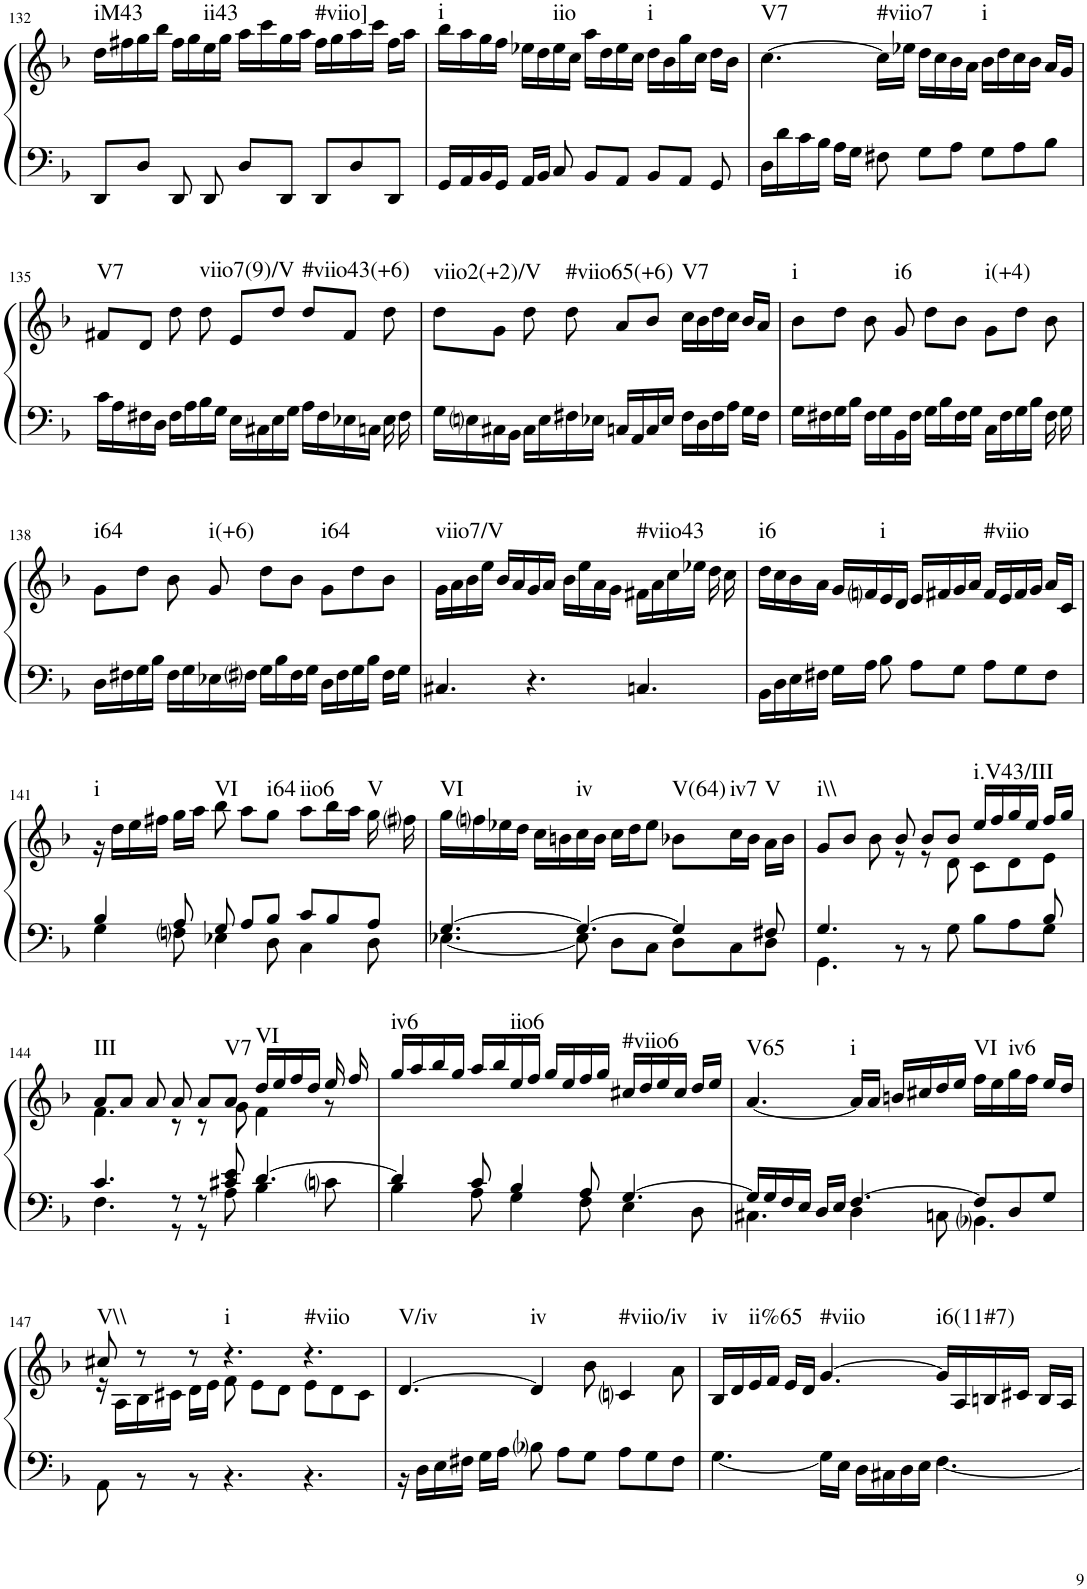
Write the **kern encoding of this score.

**kern	**kern	**harte
*part1	*part1	*part1
*staff2	*staff1	*
*I"Midi_2	*	*
!!LO:PB:g=z
*clefF4	*clefG2	*
*k[b-]	*k[b-]	*
*F:	*F:	*
*M9/8	*M9/8	*
=132	=132	=132
*	*^	*
!	!	!	!LO:H:n=1:kt=iM43
!	!	!	!LO:H:n=2:kt=ii43
!	!	!	!LO:H:n=3:kt=#viio]
8DD/L	1ryy	16dd\LL	N N N
.	.	16ff#X\	.
8D/J	.	16gg\	.
.	.	16bb-\JJ	.
8DD/	.	16ff#\LL	.
.	.	16gg\	.
8DD/	.	16ee\	.
.	.	16gg\JJ	.
8D/L	.	16aa\LL	.
.	.	16ccc\	.
8DD/J	.	16gg\	.
.	.	16aa\JJ	.
8DD/L	.	16ff#\LL	.
.	.	16gg\	.
8D/	.	16aa\	.
.	.	16ccc\JJ	.
8DD/J	8ryy	16ff#\LL	.
.	.	16aa\JJ	.
=133	=133	=133	=133
!	!	!	!LO:H:kt=i
*	*v	*v	*
16GG/LL	16bb-\LL	N
16AA/	16aa\	.
16BB-/	16gg\	.
16GG/JJ	16ff\JJ	.
16AA/LL	16ee-X\LL	.
16BB-/JJ	16dd\	.
!	!	!LO:H:kt=iio
8C/	16ee-\	N
.	16cc\JJ	.
8BB-/L	16aa\LL	.
.	16dd\	.
8AA/J	16ee-\	.
.	16cc\JJ	.
!	!	!LO:H:kt=i
8BB-/L	16dd\LL	N
.	16b-\	.
8AA/J	16gg\	.
.	16cc\JJ	.
8GG/	16dd\LL	.
.	16b-\JJ	.
=134	=134	=134
!	!	!LO:H:kt=V7
16D\LL	[4.cc\	N
16d\	.	.
16c\	.	.
16B-\JJ	.	.
16A\LL	.	.
16G\JJ	.	.
!	!	!LO:H:kt=#viio7
8F#X\	16cc\LL]	N
.	16ee-X\JJ	.
8G\L	16dd\LL	.
.	16cc\	.
8A\J	16b-\	.
.	16a\JJ	.
!	!	!LO:H:kt=i
8G\L	16b-\LL	N
.	16dd\	.
8A\	16cc\	.
.	16b-\JJ	.
8B-\J	16a/LL	.
.	16g/JJ	.
!!LO:LB:g=z
=135	=135	=135
!	!	!LO:H:kt=V7
16c\LL	8f#X/L	N
16A\	.	.
16F#X\	8d/J	.
16D\JJ	.	.
16F#\LL	8dd\	.
16A\	.	.
!	!	!LO:H:kt=viio7(9)/V
16B-\	8dd\	N
16G\JJ	.	.
16E\LL	8e/L	.
16C#X\	.	.
16E\	8dd/J	.
16G\JJ	.	.
!	!	!LO:H:kt=#viio43(+6)
16A\LL	8dd/L	N
16F#\	.	.
16E-X\	8f#/J	.
16Cn\JJ	.	.
16E-\	8dd\	.
16F#\	.	.
=136	=136	=136
!	!	!LO:H:kt=viio2(+2)/V
16G\LL	8dd\L	N
16Eni\	.	.
16C#X\	8g\J	.
16BB-\JJ	.	.
16C#\LL	8dd\	.
16E\	.	.
!	!	!LO:H:kt=#viio65(+6)
16F#X\	8dd\	N
16E-X\JJ	.	.
16Cn/LL	8a/L	.
16AA/	.	.
16C/	8b-/J	.
16E-/JJ	.	.
!	!	!LO:H:kt=V7
16F#\LL	16cc\LL	N
16D\	16b-\	.
16F#\	16dd\	.
16A\JJ	16cc\JJ	.
16G\LL	16b-/LL	.
16F#\JJ	16a/JJ	.
=137	=137	=137
!	!	!LO:H:kt=i
16G\LL	8b-\L	N
16F#X\	.	.
16G\	8dd\J	.
16B-\JJ	.	.
16F#\LL	8b-\	.
16G\	.	.
!	!	!LO:H:kt=i6
16BB-\	8g/	N
16F#\JJ	.	.
16G\LL	8dd\L	.
16B-\	.	.
16F#\	8b-\J	.
16G\JJ	.	.
!	!	!LO:H:kt=i(+4)
16C\LL	8g\L	N
16F#\	.	.
16G\	8dd\J	.
16B-\JJ	.	.
16F#\	8b-\	.
16G\	.	.
!!LO:LB:g=z
=138	=138	=138
!	!	!LO:H:kt=i64
16D\LL	8g\L	N
16F#X\	.	.
16G\	8dd\J	.
16B-\JJ	.	.
16F#\LL	8b-\	.
16G\	.	.
!	!	!LO:H:kt=i(+6)
16E-X\	8g/	N
16F#i\JJ	.	.
16G\LL	8dd\L	.
16B-\	.	.
16F#\	8b-\J	.
16G\JJ	.	.
!	!	!LO:H:kt=i64
16D\LL	8g\L	N
16F#\	.	.
16G\	8dd\	.
16B-\JJ	.	.
16F#\LL	8b-\J	.
16G\JJ	.	.
=139	=139	=139
!	!	!LO:H:kt=viio7/V
4.C#X/	16g\LL	N
.	16a\	.
.	16b-\	.
.	16ee\JJ	.
.	16b-/LL	.
.	16a/	.
4.r	16g/	.
.	16a/JJ	.
.	16b-\LL	.
.	16ee\	.
.	16a\	.
.	16g\JJ	.
!	!	!LO:H:kt=#viio43
4.Cn/	16f#X\LL	N
.	16a\	.
.	16cc\	.
.	16ee-X\JJ	.
.	16dd\	.
.	16cc\	.
=140	=140	=140
!	!	!LO:H:kt=i6
16BB-\LL	16dd\LL	N
16D\	16cc\	.
16E\	16b-\	.
16F#X\JJ	16a\JJ	.
16G\LL	16g/LL	.
16A\JJ	16fni/	.
!	!	!LO:H:kt=i
8B-\	16e/	N
.	16d/JJ	.
8A\L	16e/LL	.
.	16f#X/	.
8G\J	16g/	.
.	16a/JJ	.
!	!	!LO:H:kt=#viio
8A\L	16f#/LL	N
.	16e/	.
8G\	16f#/	.
.	16g/JJ	.
8F#\J	16a/LL	.
.	16c/JJ	.
!!LO:LB:g=z
=141	=141	=141
*^	*^	*
!	!	!	!	!LO:H:n=1:kt=i
!	!	!	!	!LO:H:n=2:kt=VI
!	!	!	!	!LO:H:n=3:kt=i64
!	!	!	!	!LO:H:n=4:kt=iio6
!	!	!	!	!LO:H:n=5:kt=V
4B-/	4G\	1ryy	16r	N N N N N
.	.	.	16dd\LL	.
.	.	.	16ee\	.
.	.	.	16ff#X\JJ	.
8A/	8Fni\	.	16gg\LL	.
.	.	.	16aa\JJ	.
8G/	4E-X\	.	8bb-\	.
8A/L	.	.	8aa\L	.
8B-/J	8D\	.	8gg\J	.
8c/L	4C\	.	8aa\L	.
8B-/	.	.	16bb-\L	.
.	.	.	16aa\JJ	.
8A/J	8D\	8ryy	16gg\	.
.	.	.	16ff#i\	.
=142	=142	=142	=142	=142
!	!	!	!	!LO:H:n=1:kt=VI
!	!	!	!	!LO:H:n=2:kt=iv
!	!	!	!	!LO:H:n=3:kt=V(64)
!	!	!	!	!LO:H:n=4:kt=iv7
!	!	!	!	!LO:H:n=5:kt=V
[4.G/	[4.E-X\	1ryy	16gg\LL	N N N N N
.	.	.	16ffni\	.
.	.	.	16ee-X\	.
.	.	.	16dd\JJ	.
.	.	.	16cc\LL	.
.	.	.	16bn\	.
4.G/_	8E-\]	.	16cc\	.
.	.	.	16b\JJ	.
.	8D\L	.	16cc\LL	.
.	.	.	16dd\J	.
.	8C\J	.	8ee-\J	.
4G/]	8D\L	.	8b-X\L	.
.	8C\	.	16cc\L	.
.	.	.	16b-\JJ	.
8F#X/	8D\J	8ryy	16a\LL	.
.	.	.	16b-\JJ	.
=143	=143	=143	=143	=143
!	!	!	!	!LO:H:kt=i\\
4.G/	4.GG\	8g/L	4.ryy	N
.	.	8b-/J	.	.
.	.	8b-\	.	.
4.ryy	8r	8b-/	8r	.
.	8r	8b-/L	8r	.
.	8G\	8b-/J	8d\	.
!	!	!	!	!LO:H:kt=i.V43/III
4ryy	8B-\L	16ee/LL	8c\L	N
.	.	16ff/	.	.
.	8A\	16gg/	8d\	.
.	.	16ee/JJ	.	.
8B-/	8G\J	16ff/LL	8e\J	.
.	.	16gg/JJ	.	.
!!LO:LB:g=z	!!
=144	=144	=144	=144	=144
!	!	!	!	!LO:H:kt=III
4.c/	4.F\	8a/L	4.f\	N
.	.	8a/J	.	.
.	.	8a/	.	.
8r	8r	8a/	8r	.
8r	8r	8a/L	8r	.
!	!	!	!	!LO:H:kt=V7
8c#X/ 8e/	8A\	8a/J	8g\	N
!	!	!	!	!LO:H:kt=VI
[4.d/	4B-\	16dd/LL	4f\	N
.	.	16ee/	.	.
.	.	16ff/	.	.
.	.	16dd/JJ	.	.
.	8cni\	16ee/	8r	.
.	.	16ff/	.	.
=145	=145	=145	=145	=145
!	!	!	!	!LO:H:kt=iv6
4d/]	4B-\	16gg/LL	1ryy	N
.	.	16aa/	.	.
.	.	16bb-/	.	.
.	.	16gg/JJ	.	.
8c/	8A\	16aa/LL	.	.
.	.	16bb-/	.	.
!	!	!	!	!LO:H:kt=iio6
4B-/	4G\	16ee/	.	N
.	.	16ff/JJ	.	.
.	.	16gg/LL	.	.
.	.	16ee/	.	.
8A/	8F\	16ff/	.	.
.	.	16gg/JJ	.	.
!	!	!	!	!LO:H:kt=#viio6
[4.G/	4E\	16cc#X/LL	.	N
.	.	16dd/	.	.
.	.	16ee/	.	.
.	.	16cc#/JJ	.	.
.	8D\	16dd/LL	8ryy	.
.	.	16ee/JJ	.	.
=146	=146	=146	=146	=146
!	!	!	!	!LO:H:kt=V65
16G/LL]	4.C#X\	[4.a/	1ryy	N
16G/	.	.	.	.
16F/	.	.	.	.
16E/JJ	.	.	.	.
16D/LL	.	.	.	.
16E/JJ	.	.	.	.
!	!	!	!	!LO:H:kt=i
[4.F/	4D\	16a/LL]	.	N
.	.	16a/JJ	.	.
.	.	16bn/LL	.	.
.	.	16cc#X/	.	.
.	8Cn\	16dd/	.	.
.	.	16ee/JJ	.	.
!	!	!	!	!LO:H:kt=VI
8F/L]	4.BB-i\	16ff\LL	.	N
.	.	16ee\	.	.
!	!	!	!	!LO:H:kt=iv6
8D/	.	16gg\	.	N
.	.	16ff\JJ	.	.
8G/J	.	16ee/LL	8ryy	.
.	.	16dd/JJ	.	.
!!LO:LB:g=z	!!
=147	=147	=147	=147	=147
!	!	!	!	!LO:H:kt=V\\
1ryy	8AA\	8cc#X/	16r	N
.	.	.	16A\LL	.
.	8r	8r	16B-\	.
.	.	.	16c#X\JJ	.
.	8r	8r	16d\LL	.
.	.	.	16e\JJ	.
!	!	!	!	!LO:H:kt=i
.	4.r	4.r	8f\	N
.	.	.	8e\L	.
.	.	.	8d\J	.
!	!	!	!	!LO:H:kt=#viio
.	4.r	4.r	8e\L	N
.	.	.	8d\	.
8ryy	.	.	8c#\J	.
=148	=148	=148	=148	=148
!	!	!	!	!LO:H:n=1:kt=V/iv
!	!	!	!	!LO:H:n=2:kt=iv
!	!	!	!	!LO:H:n=3:kt=#viio/iv
1ryy	16r	1ryy	[4.d/	N N N
.	16D\LL	.	.	.
.	16E\	.	.	.
.	16F#X\JJ	.	.	.
.	16G\LL	.	.	.
.	16A\JJ	.	.	.
.	8B-i\	.	4d/]	.
.	8A\L	.	.	.
.	8G\J	.	8b-\	.
.	8A\L	.	4cni/	.
.	8G\	.	.	.
8ryy	8F#\J	8ryy	8a\	.
=149	=149	=149	=149	=149
!	!	!	!	!LO:H:n=1:kt=iv
!	!	!	!	!LO:H:n=2:kt=ii%65
!	!	!	!	!LO:H:n=3:kt=#viio
!	!	!	!	!LO:H:n=4:kt=i6(11#7)
1ryy	[4.G\	1ryy	16B-/LL	N N N N
.	.	.	16d/	.
.	.	.	16e/	.
.	.	.	16f/JJ	.
.	.	.	16e/LL	.
.	.	.	16d/JJ	.
.	16G\LL]	.	[4.g/	.
.	16E\JJ	.	.	.
.	16D\LL	.	.	.
.	16C#X\	.	.	.
.	16D\	.	.	.
.	16E\JJ	.	.	.
.	[4.F\	.	16g/LL]	.
.	.	.	16A/	.
.	.	.	16Bn/	.
.	.	.	16c#X/JJ	.
8ryy	.	8ryy	16B/LL	.
.	.	.	16A/JJ	.
*v	*v	*	*	*
*	*v	*v	*
=	=	=
*-	*-	*-
